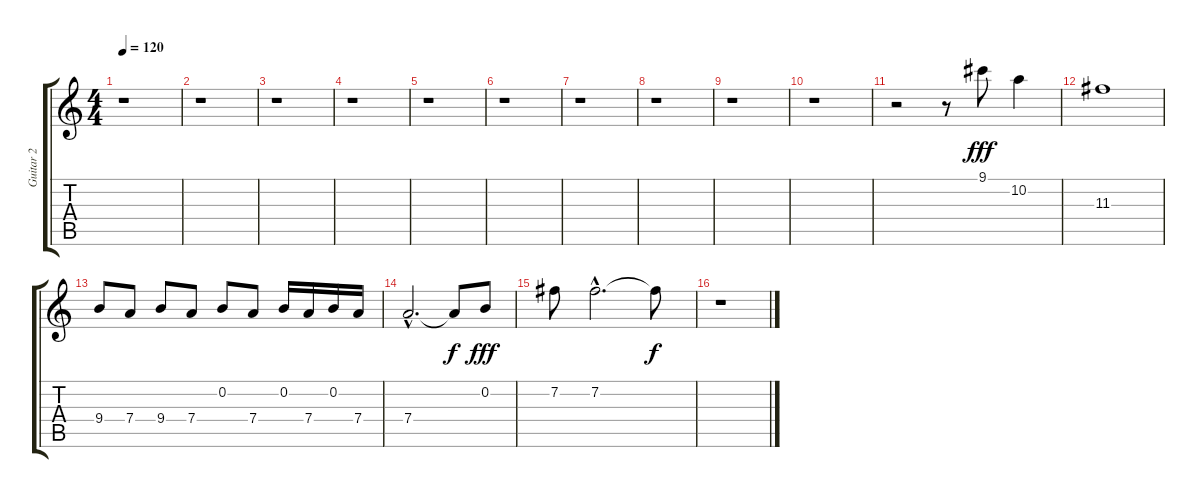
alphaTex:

\track ("Guitar 2" "Guitar 2") {instrument overdrivenguitar}
\staff {score tabs}
\tuning (E4 B3 G3 D3 A2 E2) {hide}
\ts (4 4)
\tempo 120
\clef g2
\ks c
r.1{dy f} |
r.1 |
r.1 |
r.1 |
r.1 |
r.1 |
r.1 |
r.1 |
r.1 |
r.1 |
r.2 r.8 9.1.8{dy fff volume 12 instrument overdrivenguitar} 10.2.4 |
11.3.1 |
9.4.8 7.4.8 9.4.8 7.4.8 0.2.8 7.4.8 0.2.16 7.4.16 0.2.16 7.4.16 |
7.4{hac}.2{d} 7.4{t}.8{dy f} 0.2.8{dy fff} |
7.2.8 7.2{hac}.2{d} 7.2{t}.8{dy f} |
r.1
